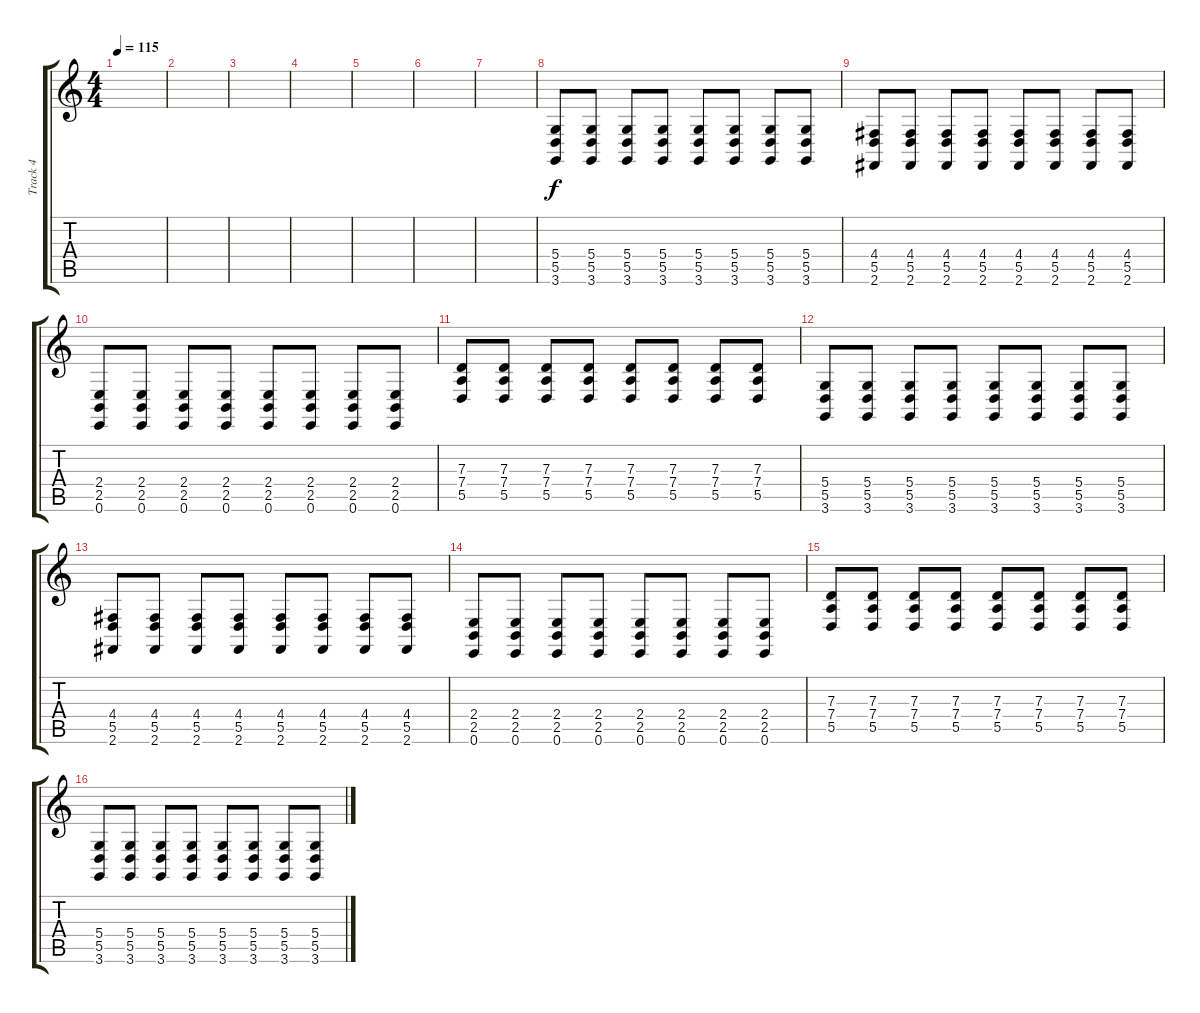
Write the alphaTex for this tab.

\track ("Track 4" "Track 4") {instrument acousticgrandpiano}
\staff {score tabs}
\tuning (E4 B3 G3 D3 A2 E2) {hide}
\ts (4 4)
\tempo 115
\clef g2
\ks c
|
|
|
|
|
|
|
(5.4 5.5 3.6).8 (5.4 5.5 3.6).8 (5.4 5.5 3.6).8 (5.4 5.5 3.6).8 (5.4 5.5 3.6).8 (5.4 5.5 3.6).8 (5.4 5.5 3.6).8 (5.4 5.5 3.6).8 |
(4.4 5.5 2.6).8 (4.4 5.5 2.6).8 (4.4 5.5 2.6).8 (4.4 5.5 2.6).8 (4.4 5.5 2.6).8 (4.4 5.5 2.6).8 (4.4 5.5 2.6).8 (4.4 5.5 2.6).8 |
(2.4 2.5 0.6).8 (2.4 2.5 0.6).8 (2.4 2.5 0.6).8 (2.4 2.5 0.6).8 (2.4 2.5 0.6).8 (2.4 2.5 0.6).8 (2.4 2.5 0.6).8 (2.4 2.5 0.6).8 |
(7.3 7.4 5.5).8 (7.3 7.4 5.5).8 (7.3 7.4 5.5).8 (7.3 7.4 5.5).8 (7.3 7.4 5.5).8 (7.3 7.4 5.5).8 (7.3 7.4 5.5).8 (7.3 7.4 5.5).8 |
(5.4 5.5 3.6).8 (5.4 5.5 3.6).8 (5.4 5.5 3.6).8 (5.4 5.5 3.6).8 (5.4 5.5 3.6).8 (5.4 5.5 3.6).8 (5.4 5.5 3.6).8 (5.4 5.5 3.6).8 |
(4.4 5.5 2.6).8 (4.4 5.5 2.6).8 (4.4 5.5 2.6).8 (4.4 5.5 2.6).8 (4.4 5.5 2.6).8 (4.4 5.5 2.6).8 (4.4 5.5 2.6).8 (4.4 5.5 2.6).8 |
(2.4 2.5 0.6).8 (2.4 2.5 0.6).8 (2.4 2.5 0.6).8 (2.4 2.5 0.6).8 (2.4 2.5 0.6).8 (2.4 2.5 0.6).8 (2.4 2.5 0.6).8 (2.4 2.5 0.6).8 |
(7.3 7.4 5.5).8 (7.3 7.4 5.5).8 (7.3 7.4 5.5).8 (7.3 7.4 5.5).8 (7.3 7.4 5.5).8 (7.3 7.4 5.5).8 (7.3 7.4 5.5).8 (7.3 7.4 5.5).8 |
(5.4 5.5 3.6).8 (5.4 5.5 3.6).8 (5.4 5.5 3.6).8 (5.4 5.5 3.6).8 (5.4 5.5 3.6).8 (5.4 5.5 3.6).8 (5.4 5.5 3.6).8 (5.4 5.5 3.6).8
